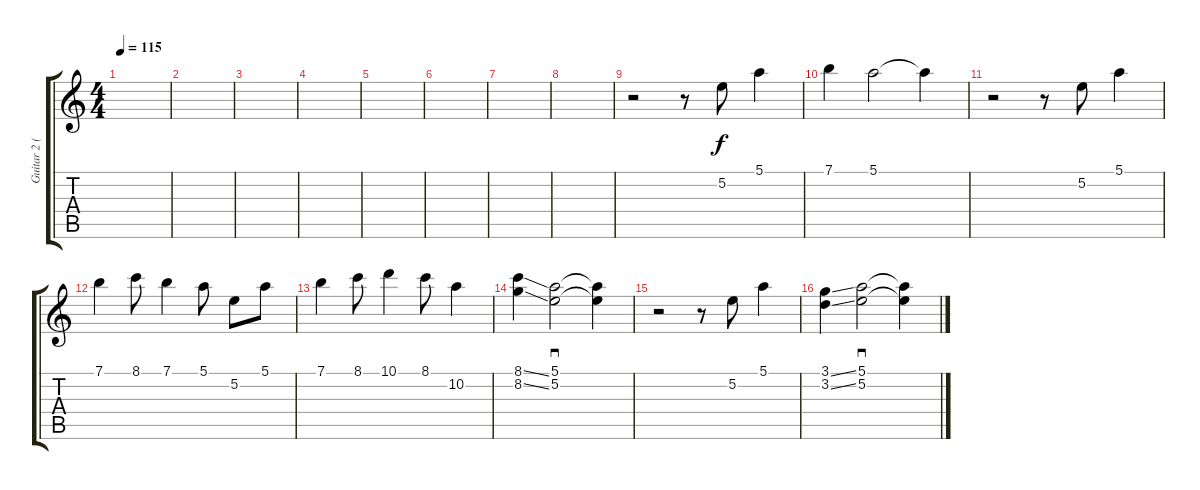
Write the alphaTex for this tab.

\track ("Guitar 2 (Velja)" "Guitar 2 (") {instrument electricguitarjazz}
\staff {score tabs}
\tuning (E4 B3 G3 D3 A2 E2) {hide}
\ts (4 4)
\tempo 115
\clef g2
\ks c
|
|
|
|
|
|
|
|
r.2 r.8 5.2.8 5.1.4 |
7.1.4 5.1.2 5.1{t}.4 |
r.2 r.8 5.2.8 5.1.4 |
7.1.4 8.1.8 7.1.4 5.1.8 5.2.8 5.1.8 |
7.1.4 8.1.8 10.1.4 8.1.8 10.2.4 |
(8.1{ss} 8.2{ss}).4 (5.1 5.2).2{sd} (5.1{t} 5.2{t}).4 |
r.2 r.8 5.2.8 5.1.4 |
(3.1{ss} 3.2{ss}).4 (5.1 5.2).2{sd} (5.1{t} 5.2{t}).4
